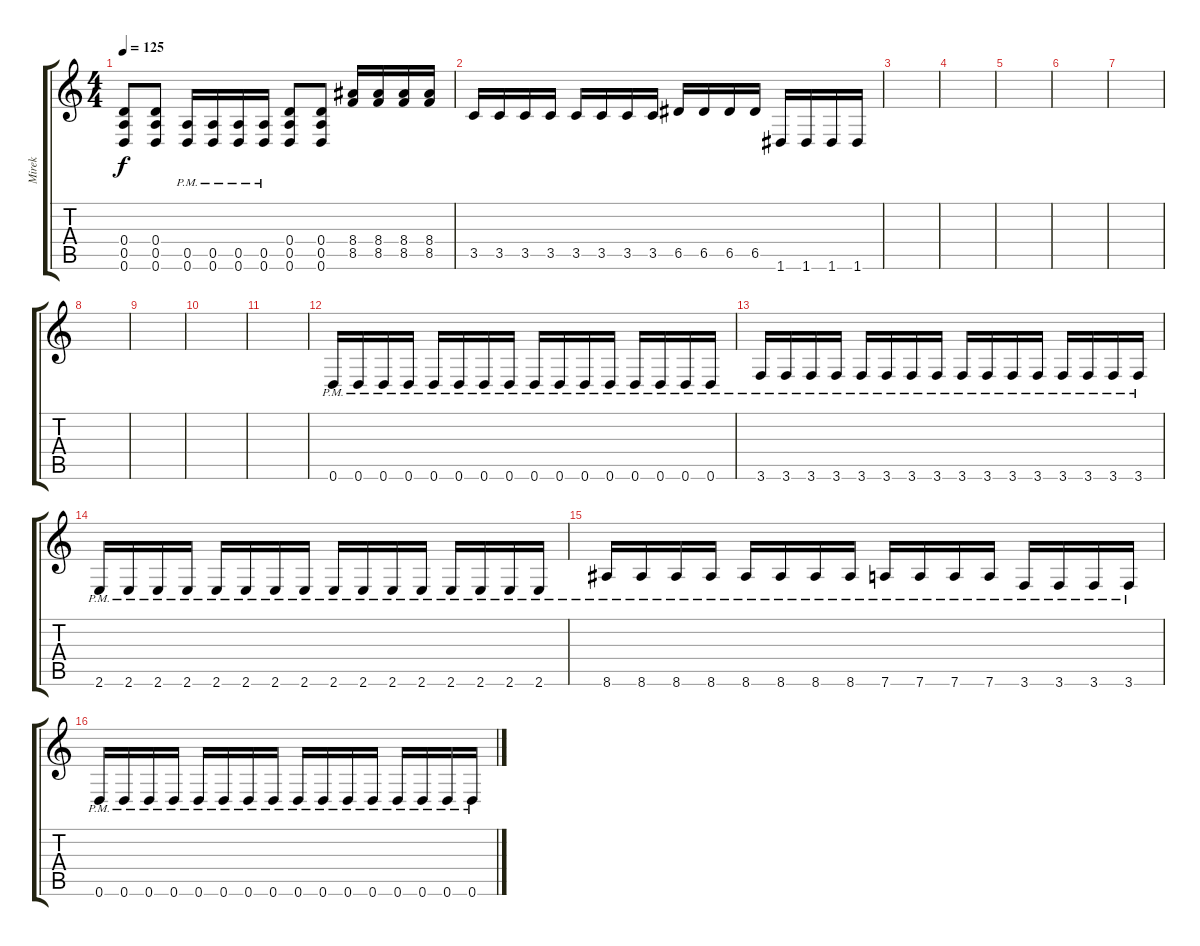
\track ("Mirek" "Mirek") {instrument distortionguitar}
\staff {score tabs}
\tuning (E4 B3 G3 D3 A2 D2) {hide}
\ts (4 4)
\tempo 125
\clef g2
\ks c
(0.4 0.5 0.6).8{dy f} (0.4 0.5 0.6).8 (0.5{pm} 0.6{pm}).16 (0.5{pm} 0.6{pm}).16 (0.5{pm} 0.6{pm}).16 (0.5{pm} 0.6{pm}).16 (0.4 0.5 0.6).8 (0.4 0.5 0.6).8 (8.4 8.5).16 (8.4 8.5).16 (8.4 8.5).16 (8.4 8.5).16 |
3.5.16 3.5.16 3.5.16 3.5.16 3.5.16 3.5.16 3.5.16 3.5.16 6.5.16 6.5.16 6.5.16 6.5.16 1.6.16 1.6.16 1.6.16 1.6.16 |
|
|
|
|
|
|
|
|
|
0.6{pm}.16 0.6{pm}.16 0.6{pm}.16 0.6{pm}.16 0.6{pm}.16 0.6{pm}.16 0.6{pm}.16 0.6{pm}.16 0.6{pm}.16 0.6{pm}.16 0.6{pm}.16 0.6{pm}.16 0.6{pm}.16 0.6{pm}.16 0.6{pm}.16 0.6{pm}.16 |
3.6{pm}.16 3.6{pm}.16 3.6{pm}.16 3.6{pm}.16 3.6{pm}.16 3.6{pm}.16 3.6{pm}.16 3.6{pm}.16 3.6{pm}.16 3.6{pm}.16 3.6{pm}.16 3.6{pm}.16 3.6{pm}.16 3.6{pm}.16 3.6{pm}.16 3.6{pm}.16 |
2.6{pm}.16 2.6{pm}.16 2.6{pm}.16 2.6{pm}.16 2.6{pm}.16 2.6{pm}.16 2.6{pm}.16 2.6{pm}.16 2.6{pm}.16 2.6{pm}.16 2.6{pm}.16 2.6{pm}.16 2.6{pm}.16 2.6{pm}.16 2.6{pm}.16 2.6{pm}.16 |
8.6{pm}.16 8.6{pm}.16 8.6{pm}.16 8.6{pm}.16 8.6{pm}.16 8.6{pm}.16 8.6{pm}.16 8.6{pm}.16 7.6{pm}.16 7.6{pm}.16 7.6{pm}.16 7.6{pm}.16 3.6{pm}.16 3.6{pm}.16 3.6{pm}.16 3.6{pm}.16 |
0.6{pm}.16 0.6{pm}.16 0.6{pm}.16 0.6{pm}.16 0.6{pm}.16 0.6{pm}.16 0.6{pm}.16 0.6{pm}.16 0.6{pm}.16 0.6{pm}.16 0.6{pm}.16 0.6{pm}.16 0.6{pm}.16 0.6{pm}.16 0.6{pm}.16 0.6{pm}.16
